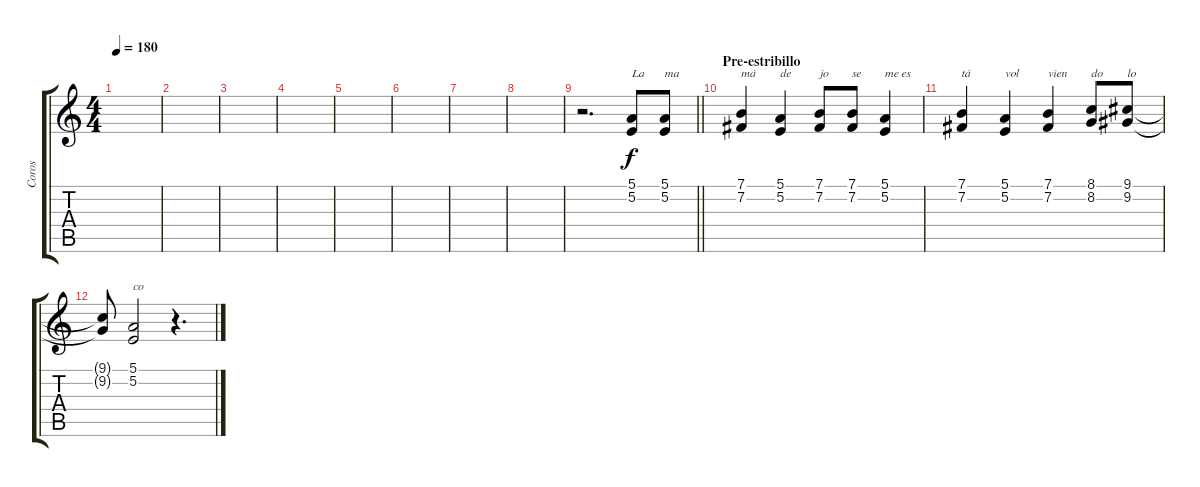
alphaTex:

\track ("Coros" "Coros") {instrument lead1square}
\staff {score tabs}
\tuning (E4 B3 G3 D3 A2 E2) {hide}
\ts (4 4)
\tempo 180
\clef g2
\ks c
|
|
|
|
|
|
|
|
\barLineRight lightlight
r.2{d} (5.1 5.2).8{txt "La"} (5.1 5.2).8{txt "ma"} |
\section ("" "Pre-estribillo")
(7.1 7.2).4{txt "má"} (5.1 5.2).4{txt "de"} (7.1 7.2).8{txt "jo"} (7.1 7.2).8{txt "se"} (5.1 5.2).4{txt "me es"} |
(7.1 7.2).4{txt "tá"} (5.1 5.2).4{txt "vol"} (7.1 7.2).4{txt "vien"} (8.1 8.2).8{txt "do"} (9.1 9.2).8{txt "lo"} |
(9.1{t} 9.2{t}).8 (5.1 5.2).2{txt "co"} r.4{d}
